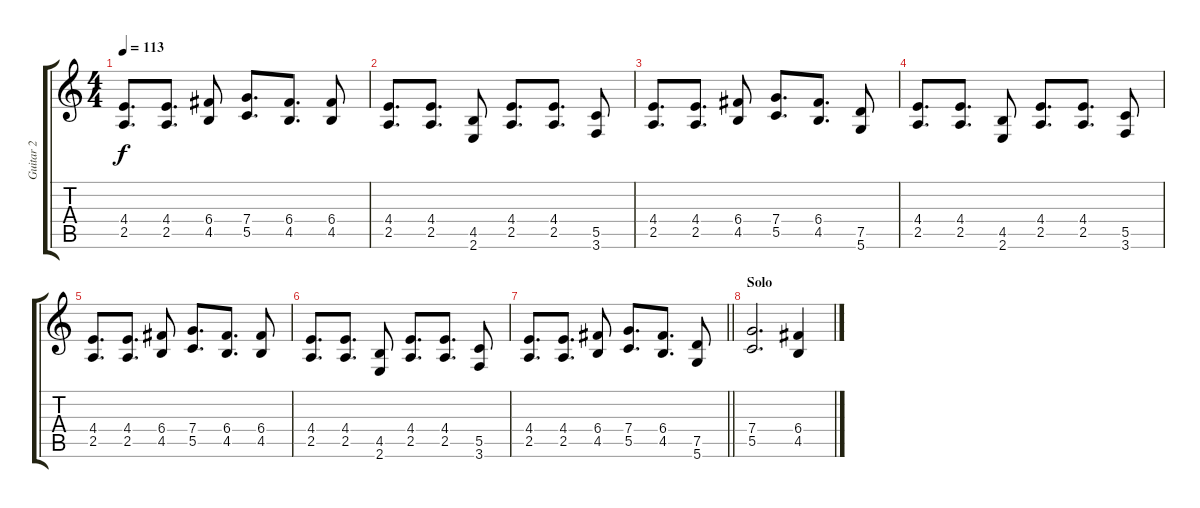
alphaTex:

\track ("Guitar 2" "Guitar 2") {instrument overdrivenguitar}
\staff {score tabs}
\tuning (D4 A3 F3 C3 G2 D2) {hide}
\ts (4 4)
\tempo 113
\clef g2
\ks c
(4.4 2.5).8{d dy f} (4.4 2.5).8{d} (6.4 4.5).8 (7.4 5.5).8{d} (6.4 4.5).8{d} (6.4 4.5).8 |
(4.4 2.5).8{d} (4.4 2.5).8{d} (4.5 2.6).8 (4.4 2.5).8{d} (4.4 2.5).8{d} (5.5 3.6).8 |
(4.4 2.5).8{d} (4.4 2.5).8{d} (6.4 4.5).8 (7.4 5.5).8{d} (6.4 4.5).8{d} (7.5 5.6).8 |
(4.4 2.5).8{d} (4.4 2.5).8{d} (4.5 2.6).8 (4.4 2.5).8{d} (4.4 2.5).8{d} (5.5 3.6).8 |
(4.4 2.5).8{d} (4.4 2.5).8{d} (6.4 4.5).8 (7.4 5.5).8{d} (6.4 4.5).8{d} (6.4 4.5).8 |
(4.4 2.5).8{d} (4.4 2.5).8{d} (4.5 2.6).8 (4.4 2.5).8{d} (4.4 2.5).8{d} (5.5 3.6).8 |
\barLineRight lightlight
(4.4 2.5).8{d} (4.4 2.5).8{d} (6.4 4.5).8 (7.4 5.5).8{d} (6.4 4.5).8{d} (7.5 5.6).8 |
\section ("" "Solo")
(7.4 5.5).2{d} (6.4 4.5).4
